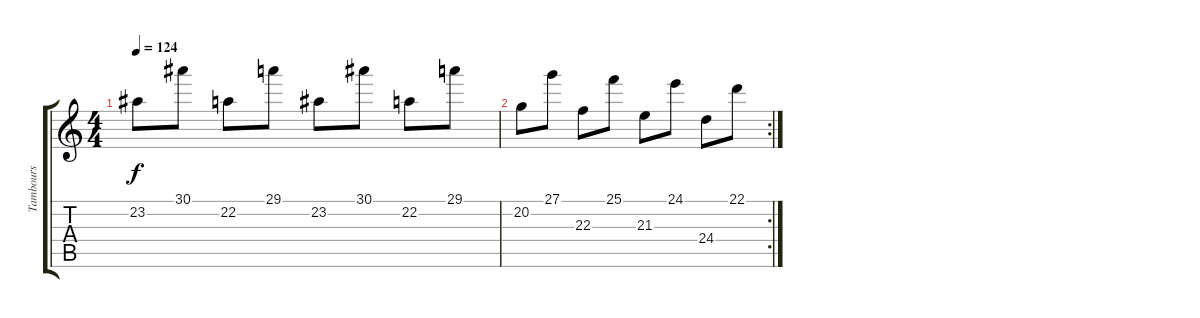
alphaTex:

\track ("Tambours" "Tambours") {instrument acousticgrandpiano}
\staff {score tabs}
\tuning (E4 B3 G3 D3 A2 D2) {hide}
\ts (4 4)
\tempo 124
\clef g2
\ks c
23.2.8{dy f} 30.1.8 22.2.8 29.1.8 23.2.8 30.1.8 22.2.8 29.1.8 |
\rc 2
20.2.8 27.1.8 22.3.8 25.1.8 21.3.8 24.1.8 24.4.8 22.1.8
